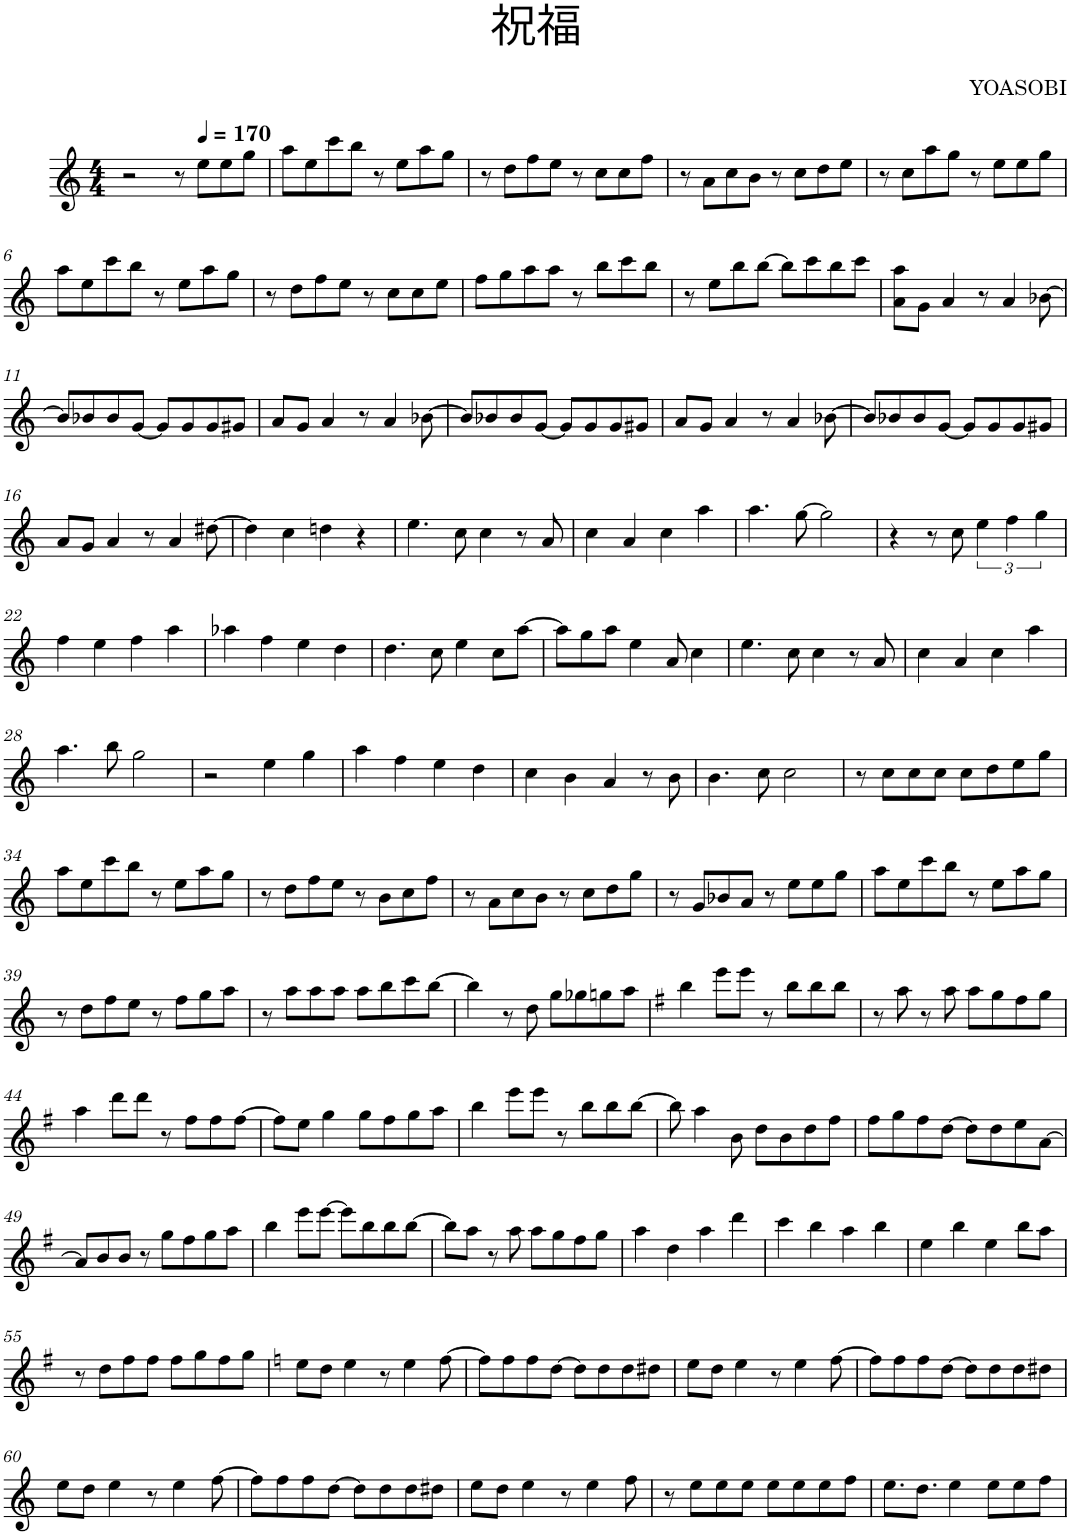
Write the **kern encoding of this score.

**kern
*part1
*staff1
*I"Piano
*I'Pno.
*clefG2
*k[]
*M4/4
=1
2r
8r
*MM170
8ee\L
8ee\
8gg\J
=2
8aa\L
8ee\
8ccc\
8bb\J
8r
8ee\L
8aa\
8gg\J
=3
8r
8dd\L
8ff\
8ee\J
8r
8cc\L
8cc\
8ff\J
=4
8r
8a\L
8cc\
8b\J
8r
8cc\L
8dd\
8ee\J
=5
8r
8cc\L
8aa\
8gg\J
8r
8ee\L
8ee\
8gg\J
!!LO:LB:g=z
=6
8aa\L
8ee\
8ccc\
8bb\J
8r
8ee\L
8aa\
8gg\J
=7
8r
8dd\L
8ff\
8ee\J
8r
8cc\L
8cc\
8ee\J
=8
8ff\L
8gg\
8aa\
8aa\J
8r
8bb\L
8ccc\
8bb\J
=9
8r
8ee\L
8bb\
[8bb\J
8bb\L]
8ccc\
8bb\
8ccc\J
=10
8a\ 8aa\L
8g\J
4a/
8r
4a/
[8b-X\
!!LO:LB:g=z
=11
8b-/L]
8b-X/
8b-/
[8g/J
8g/L]
8g/
8g/
8g#X/J
=12
8a/L
8g/J
4a/
8r
4a/
[8b-X\
=13
8b-/L]
8b-X/
8b-/
[8g/J
8g/L]
8g/
8g/
8g#X/J
=14
8a/L
8g/J
4a/
8r
4a/
[8b-X\
=15
8b-/L]
8b-X/
8b-/
[8g/J
8g/L]
8g/
8g/
8g#X/J
!!LO:LB:g=z
=16
8a/L
8g/J
4a/
8r
4a/
[8dd#X\
=17
4dd#\]
4cc\
4ddn\
4r
=18
4.ee\
8cc\
4cc\
8r
8a/
=19
4cc\
4a/
4cc\
4aa\
=20
4.aa\
[8gg\
2gg\]
=21
4r
8r
8cc\
6ee\
6ff\
6gg\
!!LO:LB:g=z
=22
4ff\
4ee\
4ff\
4aa\
=23
4aa-X\
4ff\
4ee\
4dd\
=24
4.dd\
8cc\
4ee\
8cc\L
[8aa\J
=25
8aa\L]
8gg\
8aa\J
4ee\
8a/
4cc\
=26
4.ee\
8cc\
4cc\
8r
8a/
=27
4cc\
4a/
4cc\
4aa\
!!LO:LB:g=z
=28
4.aa\
8bb\
2gg\
=29
2r
4ee\
4gg\
=30
4aa\
4ff\
4ee\
4dd\
=31
4cc\
4b\
4a/
8r
8b\
=32
4.b\
8cc\
2cc\
=33
8r
8cc\L
8cc\
8cc\J
8cc\L
8dd\
8ee\
8gg\J
!!LO:LB:g=z
=34
8aa\L
8ee\
8ccc\
8bb\J
8r
8ee\L
8aa\
8gg\J
=35
8r
8dd\L
8ff\
8ee\J
8r
8b\L
8cc\
8ff\J
=36
8r
8a\L
8cc\
8b\J
8r
8cc\L
8dd\
8gg\J
=37
8r
8g/L
8b-X/
8a/J
8r
8ee\L
8ee\
8gg\J
=38
8aa\L
8ee\
8ccc\
8bb\J
8r
8ee\L
8aa\
8gg\J
!!LO:LB:g=z
=39
8r
8dd\L
8ff\
8ee\J
8r
8ff\L
8gg\
8aa\J
=40
8r
8aa\L
8aa\
8aa\J
8aa\L
8bb\
8ccc\
[8bb\J
=41
4bb\]
8r
8dd\
8gg\L
8gg-X\
8ggn\
8aa\J
=42
*k[f#]
4bb\
8eee\L
8eee\J
8r
8bb\L
8bb\
8bb\J
=43
8r
8aa\
8r
8aa\
8aa\L
8gg\
8ff#\
8gg\J
!!LO:LB:g=z
=44
4aa\
8ddd\L
8ddd\J
8r
8ff#\L
8ff#\
[8ff#\J
=45
8ff#\L]
8ee\J
4gg\
8gg\L
8ff#\
8gg\
8aa\J
=46
4bb\
8eee\L
8eee\J
8r
8bb\L
8bb\
[8bb\J
=47
8bb\]
4aa\
8b\
8dd\L
8b\
8dd\
8ff#\J
=48
8ff#\L
8gg\
8ff#\
[8dd\J
8dd\L]
8dd\
8ee\
[8a\J
!!LO:LB:g=z
=49
8a/L]
8b/
8b/J
8r
8gg\L
8ff#\
8gg\
8aa\J
=50
4bb\
8eee\L
[8eee\J
8eee\L]
8bb\
8bb\
[8bb\J
=51
8bb\L]
8aa\J
8r
8aa\
8aa\L
8gg\
8ff#\
8gg\J
=52
4aa\
4dd\
4aa\
4ddd\
=53
4ccc\
4bb\
4aa\
4bb\
=54
4ee\
4bb\
4ee\
8bb\L
8aa\J
!!LO:LB:g=z
=55
8r
8dd\L
8ff#\
8ff#\J
8ff#\L
8gg\
8ff#\
8gg\J
=56
*k[]
8ee\L
8dd\J
4ee\
8r
4ee\
[8ff\
=57
8ff\L]
8ff\
8ff\
[8dd\J
8dd\L]
8dd\
8dd\
8dd#X\J
=58
8ee\L
8dd\J
4ee\
8r
4ee\
[8ff\
=59
8ff\L]
8ff\
8ff\
[8dd\J
8dd\L]
8dd\
8dd\
8dd#X\J
!!LO:LB:g=z
=60
8ee\L
8dd\J
4ee\
8r
4ee\
[8ff\
=61
8ff\L]
8ff\
8ff\
[8dd\J
8dd\L]
8dd\
8dd\
8dd#X\J
=62
8ee\L
8dd\J
4ee\
8r
4ee\
8ff\
=63
8r
8ee\L
8ee\
8ee\J
8ee\L
8ee\
8ee\
8ff\J
=64
8.ee\L
8.dd\J
4ee\
8ee\L
8ee\
8ff\J
=
*-
